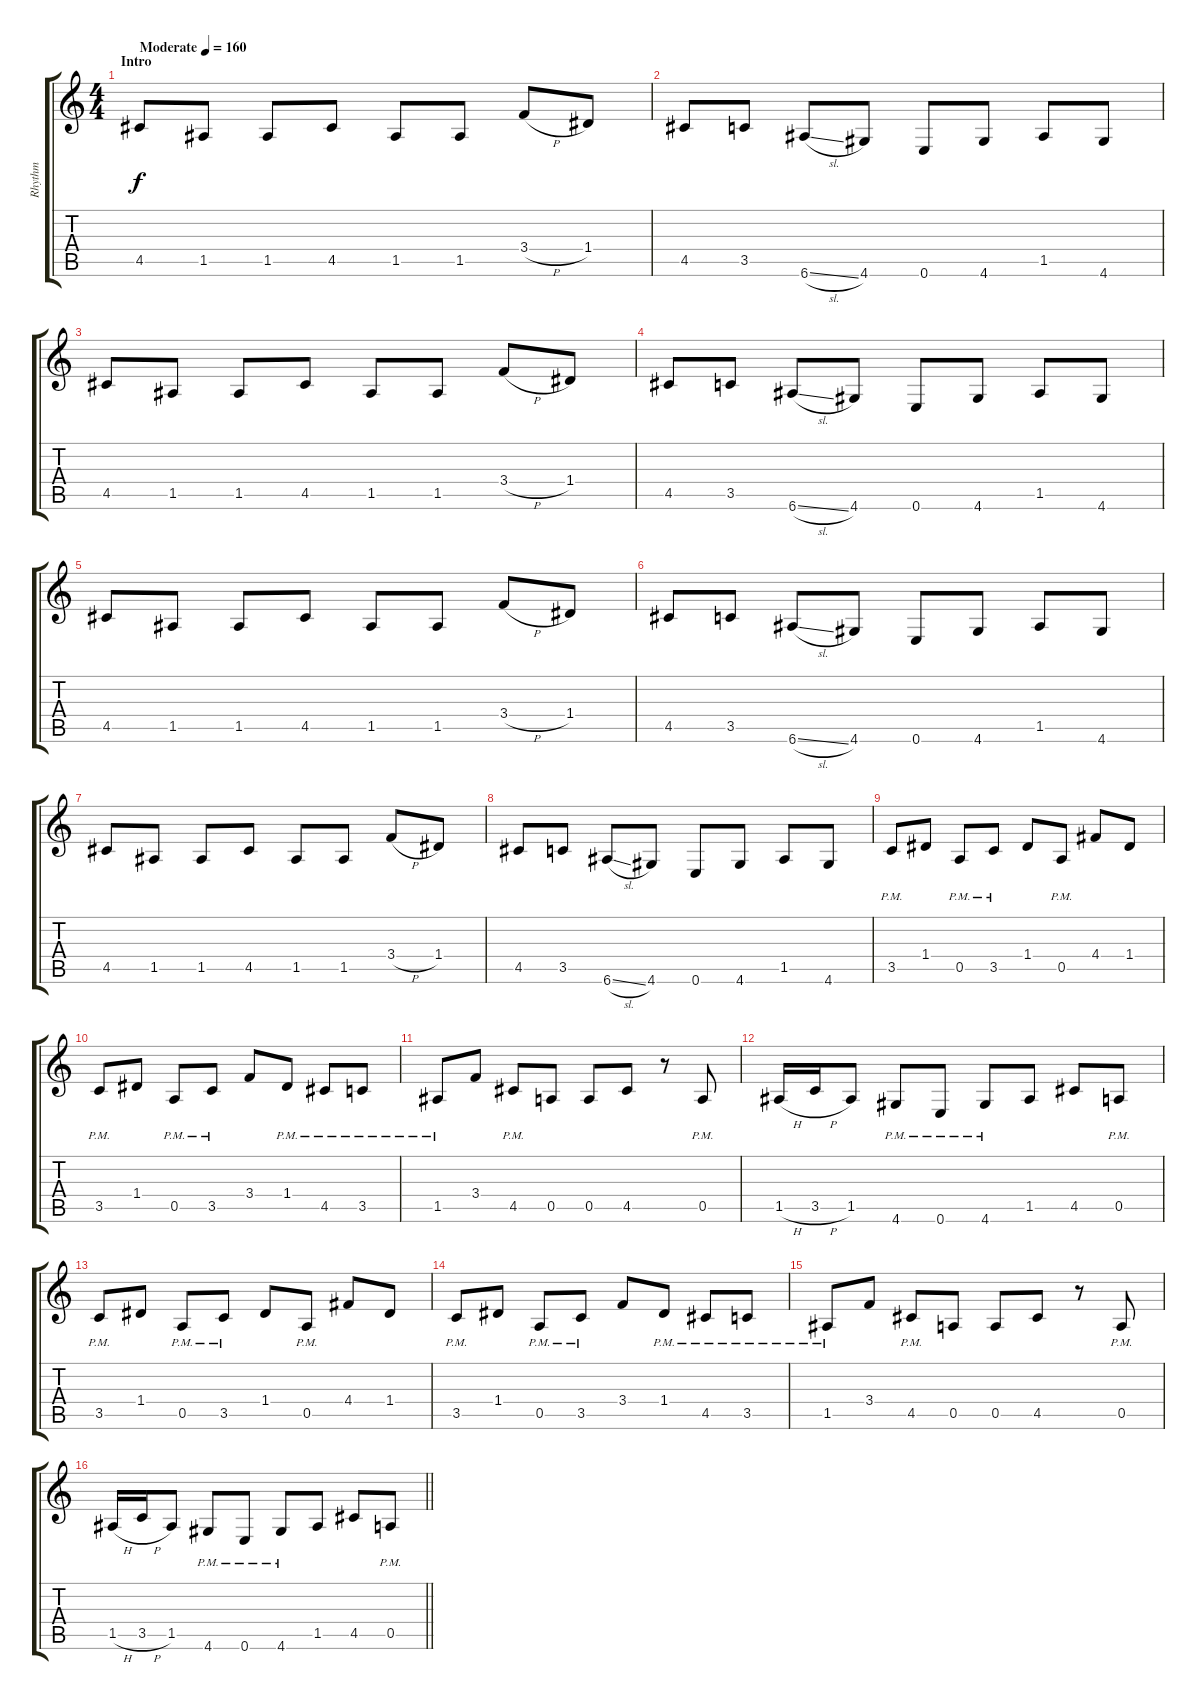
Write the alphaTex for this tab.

\track ("Rhythm" "Rhythm") {instrument overdrivenguitar}
\staff {score tabs}
\tuning (E4 B3 G3 D3 A2 E2) {hide}
\ts (4 4)
\section ("" "Intro")
\tempo (160 "Moderate")
\clef g2
\ks c
4.5.8{dy f instrument overdrivenguitar} 1.5.8 1.5.8 4.5.8 1.5.8 1.5.8 3.4{h}.8 1.4.8 |
4.5.8 3.5.8 6.6{sl}.8 4.6.8 0.6.8 4.6.8 1.5.8 4.6.8 |
4.5.8 1.5.8 1.5.8 4.5.8 1.5.8 1.5.8 3.4{h}.8 1.4.8 |
4.5.8 3.5.8 6.6{sl}.8 4.6.8 0.6.8 4.6.8 1.5.8 4.6.8 |
4.5.8 1.5.8 1.5.8 4.5.8 1.5.8 1.5.8 3.4{h}.8 1.4.8 |
4.5.8 3.5.8 6.6{sl}.8 4.6.8 0.6.8 4.6.8 1.5.8 4.6.8 |
4.5.8 1.5.8 1.5.8 4.5.8 1.5.8 1.5.8 3.4{h}.8 1.4.8 |
4.5.8 3.5.8 6.6{sl}.8 4.6.8 0.6.8 4.6.8 1.5.8 4.6.8 |
3.5{pm}.8 1.4.8 0.5{pm}.8 3.5{pm}.8 1.4.8 0.5{pm}.8 4.4.8 1.4.8 |
3.5{pm}.8 1.4.8 0.5{pm}.8 3.5{pm}.8 3.4.8 1.4{pm}.8 4.5{pm}.8 3.5{pm}.8 |
1.5{pm}.8 3.4.8 4.5{pm}.8 0.5.8 0.5.8 4.5.8 r.8 0.5{pm}.8 |
1.5{h}.16 3.5{h}.16 1.5.8 4.6{pm}.8 0.6{pm}.8 4.6{pm}.8 1.5.8 4.5.8 0.5{pm}.8 |
3.5{pm}.8 1.4.8 0.5{pm}.8 3.5{pm}.8 1.4.8 0.5{pm}.8 4.4.8 1.4.8 |
3.5{pm}.8 1.4.8 0.5{pm}.8 3.5{pm}.8 3.4.8 1.4{pm}.8 4.5{pm}.8 3.5{pm}.8 |
1.5{pm}.8 3.4.8 4.5{pm}.8 0.5.8 0.5.8 4.5.8 r.8 0.5{pm}.8 |
\barLineRight lightlight
1.5{h}.16 3.5{h}.16 1.5.8 4.6{pm}.8 0.6{pm}.8 4.6{pm}.8 1.5.8 4.5.8 0.5{pm}.8
